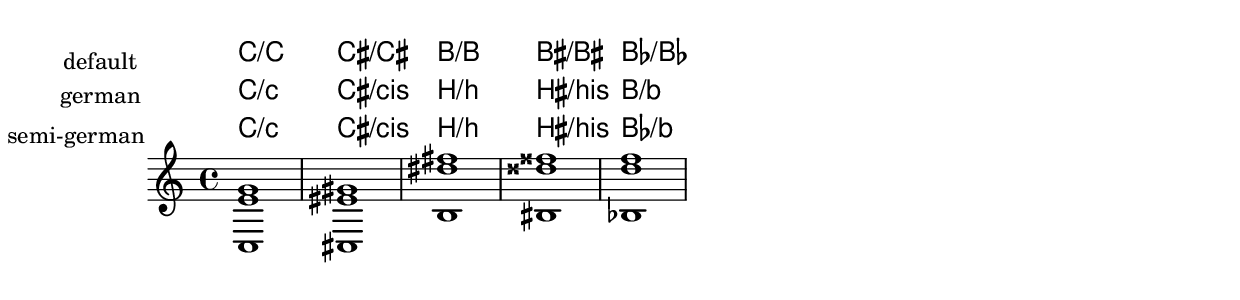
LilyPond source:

%% Do not edit this file; it is auto-generated from LSR http://lsr.dsi.unimi.it
%% This file is in the public domain.
\version "2.11.62"

\header {
  lsrtags = "chords"

  texidoces = "
La nomenclatura inglesa (predeterminada) para los acordes del
cifrado americano se puede cambiar por la alemana
(@code{\\germanChords} sustituye B y Bes por H y B) o por la semi-alemana
(@code{\\semiGermanChords} sustituye B y Bes por H y Bb).

"
  doctitlees = "Cambiar la nomenclatura de los acordes del cifrado americano por la notación alemana o semi-alemana"

  texidoc = "
The english naming of chords (default) can be changed to german 
(@code{\\germanChords} replaces B and Bes to H and B) or semi-german 
(@code{\\semiGermanChords} replaces B and Bes to H and Bb).




"
  doctitle = "Changing the chord names to German or semi-German notation"
} % begin verbatim

music = \chordmode {
  c1/c cis/cis
  b/b bis/bis bes/bes
} 

%% The following is only here to print the names of the
%% chords styles; it can be removed if you do not need to
%% print them.

\layout {
  \context {\ChordNames \consists Instrument_name_engraver }
}

<<
  \new ChordNames {
    \set ChordNames.instrumentName = #"default"
    \music
  }
  \new ChordNames {
    \set ChordNames.instrumentName = #"german"
    \germanChords \music }
  \new ChordNames {
    \set ChordNames.instrumentName = #"semi-german"
    \semiGermanChords \music }
  \context Voice { \music }
>>
